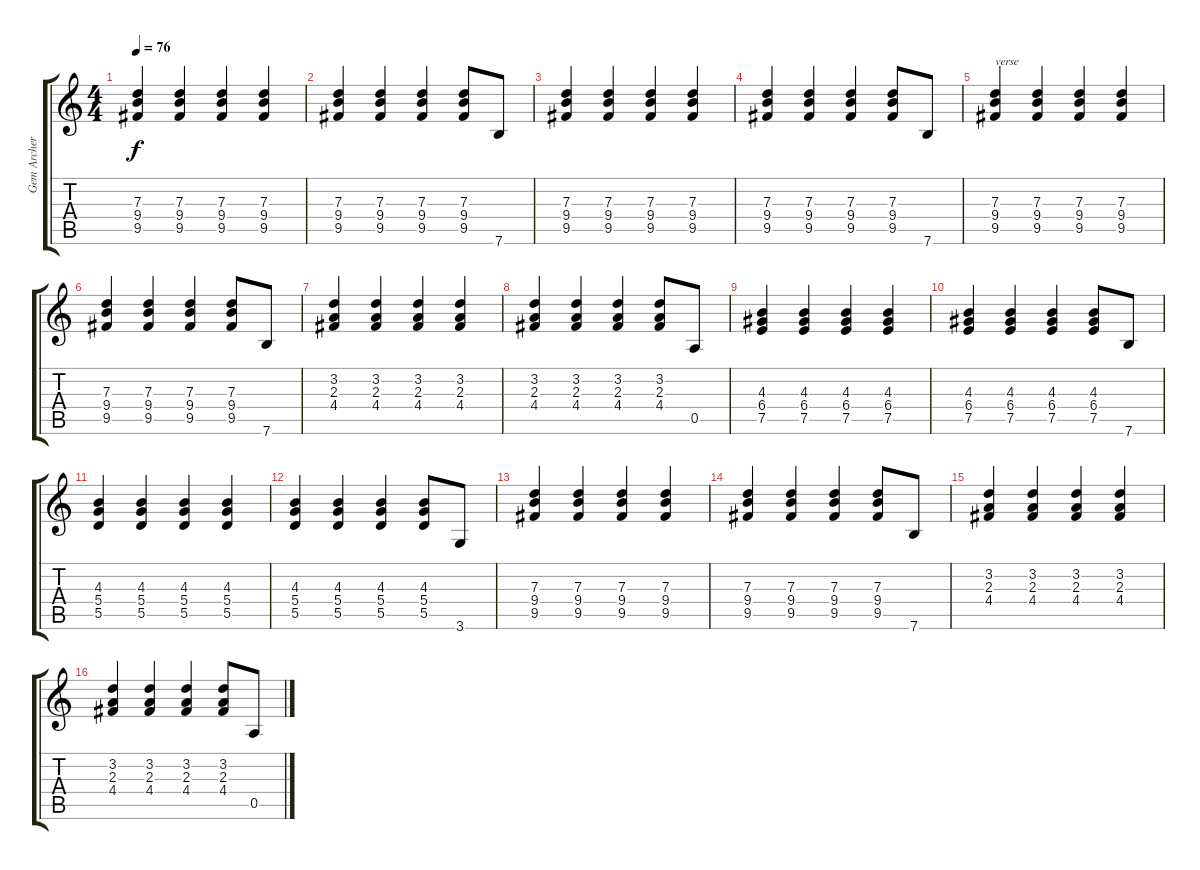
\track ("Gem Archer" "Gem Archer") {instrument acousticguitarsteel}
\staff {score tabs}
\tuning (E4 B3 G3 D3 A2 E2) {hide}
\ts (4 4)
\tempo 76
\clef g2
\ks c
(7.3 9.4 9.5).4{dy f instrument acousticguitarsteel} (7.3 9.4 9.5).4 (7.3 9.4 9.5).4 (7.3 9.4 9.5).4 |
(7.3 9.4 9.5).4 (7.3 9.4 9.5).4 (7.3 9.4 9.5).4 (7.3 9.4 9.5).8 7.6.8 |
(7.3 9.4 9.5).4 (7.3 9.4 9.5).4 (7.3 9.4 9.5).4 (7.3 9.4 9.5).4 |
(7.3 9.4 9.5).4 (7.3 9.4 9.5).4 (7.3 9.4 9.5).4 (7.3 9.4 9.5).8 7.6.8 |
(7.3 9.4 9.5).4{txt "verse"} (7.3 9.4 9.5).4 (7.3 9.4 9.5).4 (7.3 9.4 9.5).4 |
(7.3 9.4 9.5).4 (7.3 9.4 9.5).4 (7.3 9.4 9.5).4 (7.3 9.4 9.5).8 7.6.8 |
(3.2 2.3 4.4).4 (3.2 2.3 4.4).4 (3.2 2.3 4.4).4 (3.2 2.3 4.4).4 |
(3.2 2.3 4.4).4 (3.2 2.3 4.4).4 (3.2 2.3 4.4).4 (3.2 2.3 4.4).8 0.5.8 |
(4.3 6.4 7.5).4 (4.3 6.4 7.5).4 (4.3 6.4 7.5).4 (4.3 6.4 7.5).4 |
(4.3 6.4 7.5).4 (4.3 6.4 7.5).4 (4.3 6.4 7.5).4 (4.3 6.4 7.5).8 7.6.8 |
(4.3 5.4 5.5).4 (4.3 5.4 5.5).4 (4.3 5.4 5.5).4 (4.3 5.4 5.5).4 |
(4.3 5.4 5.5).4 (4.3 5.4 5.5).4 (4.3 5.4 5.5).4 (4.3 5.4 5.5).8 3.6.8 |
(7.3 9.4 9.5).4 (7.3 9.4 9.5).4 (7.3 9.4 9.5).4 (7.3 9.4 9.5).4 |
(7.3 9.4 9.5).4 (7.3 9.4 9.5).4 (7.3 9.4 9.5).4 (7.3 9.4 9.5).8 7.6.8 |
(3.2 2.3 4.4).4 (3.2 2.3 4.4).4 (3.2 2.3 4.4).4 (3.2 2.3 4.4).4 |
(3.2 2.3 4.4).4 (3.2 2.3 4.4).4 (3.2 2.3 4.4).4 (3.2 2.3 4.4).8 0.5.8
